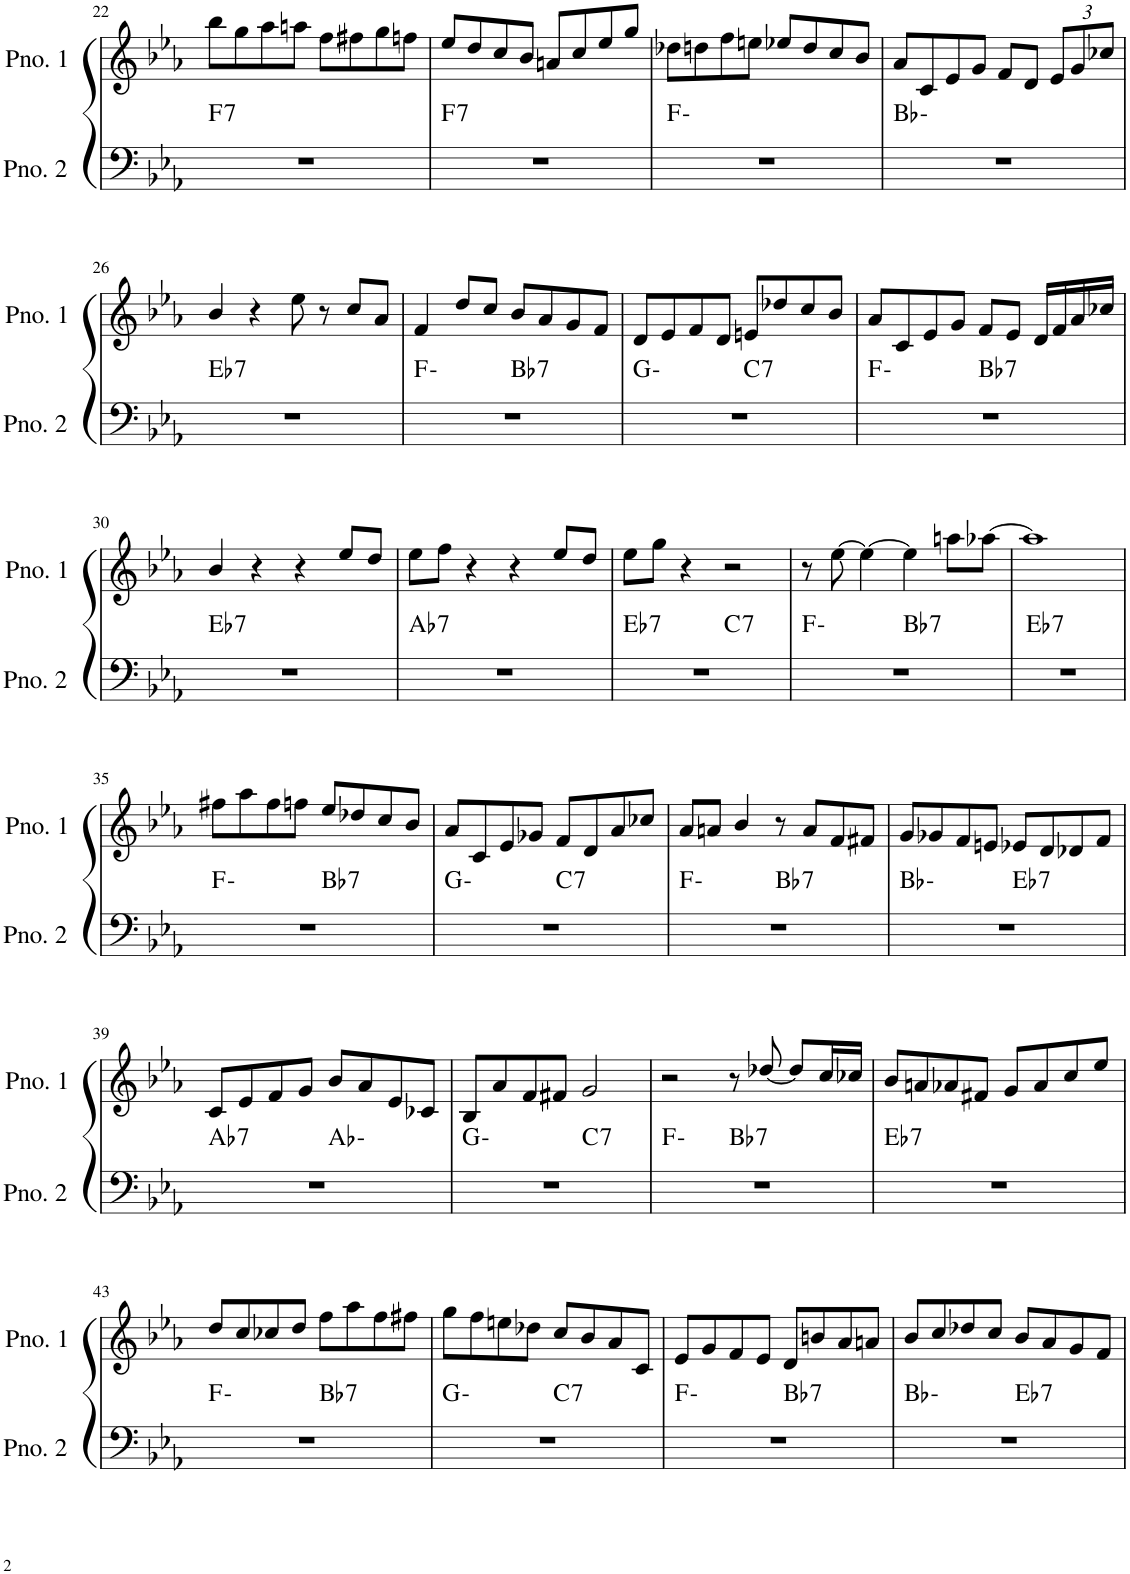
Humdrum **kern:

**kern	**harte	**kern
*part2	*part2	*part1
*staff2	*	*staff1
*I"ピアノ 2	*	*I"ピアノ 1
!!LO:PB:g=z
*clefF4	*	*clefG2
*k[b-e-a-]	*	*k[b-e-a-]
*M4/4	*	*M4/4
=22	=22	=22
!	!LO:H:kt=7	!
1r	F:7	8bb-\L
.	.	8gg\
.	.	8aa-\
.	.	8aan\J
.	.	8ff\L
.	.	8ff#X\
.	.	8gg\
.	.	8ffn\J
=23	=23	=23
!	!LO:H:kt=7	!
1r	F:7	8ee-/L
.	.	8dd/
.	.	8cc/
.	.	8b-/J
.	.	8an/L
.	.	8cc/
.	.	8ee-/
.	.	8gg/J
=24	=24	=24
1r	F:min	8dd-X\L
.	.	8ddn\
.	.	8ff\
.	.	8een\J
.	.	8ee-X/L
.	.	8dd/
.	.	8cc/
.	.	8b-/J
=25	=25	=25
1r	Bb:min	8a-/L
.	.	8c/
.	.	8e-/
.	.	8g/J
.	.	8f/L
.	.	8d/J
*	*	*Xbrackettup
.	.	12e-/L
.	.	12g/
.	.	12cc-X/J
!!LO:LB:g=z
=26	=26	=26
!	!LO:H:kt=7	!
1r	Eb:7	4b-/
.	.	4r
.	.	8ee-\
.	.	8r
.	.	8cc/L
.	.	8a-/J
=27	=27	=27
*^	*	*
1r	2ryy	F:min	4f/
.	.	.	8dd/L
.	.	.	8cc/J
!	!	!LO:H:kt=7	!
.	2ryy	Bb:7	8b-/L
.	.	.	8a-/
.	.	.	8g/
.	.	.	8f/J
=28	=28	=28	=28
1r	2ryy	G:min	8d/L
.	.	.	8e-/
.	.	.	8f/
.	.	.	8d/J
!	!	!LO:H:kt=7	!
.	2ryy	C:7	8en/L
.	.	.	8dd-X/
.	.	.	8cc/
.	.	.	8b-/J
=29	=29	=29	=29
1r	2ryy	F:min	8a-/L
.	.	.	8c/
.	.	.	8e-/
.	.	.	8g/J
!	!	!LO:H:kt=7	!
.	2ryy	Bb:7	8f/L
.	.	.	8e-/J
.	.	.	16d/LL
.	.	.	16f/
.	.	.	16a-/
.	.	.	16cc-X/JJ
!!LO:LB:g=z
=30	=30	=30	=30
!	!	!LO:H:kt=7	!
*v	*v	*	*
1r	Eb:7	4b-/
.	.	4r
.	.	4r
.	.	8ee-/L
.	.	8dd/J
=31	=31	=31
!	!LO:H:kt=7	!
1r	Ab:7	8ee-\L
.	.	8ff\J
.	.	4r
.	.	4r
.	.	8ee-/L
.	.	8dd/J
=32	=32	=32
!	!LO:H:kt=7	!
*^	*	*
1r	2ryy	Eb:7	8ee-\L
.	.	.	8gg\J
.	.	.	4r
!	!	!LO:H:kt=7	!
.	2ryy	C:7	2r
=33	=33	=33	=33
1r	2ryy	F:min	8r
.	.	.	[8ee-\
.	.	.	4ee-\_
!	!	!LO:H:kt=7	!
.	2ryy	Bb:7	4ee-\]
.	.	.	8aan\L
.	.	.	[8aa-X\J
=34	=34	=34	=34
!	!	!LO:H:kt=7	!
*v	*v	*	*
1r	Eb:7	1aa-]
!!LO:LB:g=z
=35	=35	=35
*^	*	*
1r	2ryy	F:min	8ff#X\L
.	.	.	8aa-\
.	.	.	8ff#\
.	.	.	8ffn\J
!	!	!LO:H:kt=7	!
.	2ryy	Bb:7	8ee-/L
.	.	.	8dd-X/
.	.	.	8cc/
.	.	.	8b-/J
=36	=36	=36	=36
1r	2ryy	G:min	8a-/L
.	.	.	8c/
.	.	.	8e-/
.	.	.	8g-X/J
!	!	!LO:H:kt=7	!
.	2ryy	C:7	8f/L
.	.	.	8d/
.	.	.	8a-/
.	.	.	8cc-X/J
=37	=37	=37	=37
1r	2ryy	F:min	8a-/L
.	.	.	8an/J
.	.	.	4b-/
!	!	!LO:H:kt=7	!
.	2ryy	Bb:7	8r
.	.	.	8a/L
.	.	.	8f/
.	.	.	8f#X/J
=38	=38	=38	=38
1r	2ryy	Bb:min	8g/L
.	.	.	8g-X/
.	.	.	8f/
.	.	.	8en/J
!	!	!LO:H:kt=7	!
.	2ryy	Eb:7	8e-X/L
.	.	.	8d/
.	.	.	8d-X/
.	.	.	8f/J
!!LO:LB:g=z
=39	=39	=39	=39
!	!	!LO:H:kt=7	!
1r	2ryy	Ab:7	8c/L
.	.	.	8e-/
.	.	.	8f/
.	.	.	8g/J
.	2ryy	Ab:min	8b-/L
.	.	.	8a-/
.	.	.	8e-/
.	.	.	8c-X/J
=40	=40	=40	=40
1r	2ryy	G:min	8B-/L
.	.	.	8a-/
.	.	.	8f/
.	.	.	8f#X/J
!	!	!LO:H:kt=7	!
.	2ryy	C:7	2g/
=41	=41	=41	=41
1r	2ryy	F:min	2r
!	!	!LO:H:kt=7	!
.	2ryy	Bb:7	8r
.	.	.	[8dd-X/
.	.	.	8dd-/L]
.	.	.	16cc/L
.	.	.	16cc-X/JJ
=42	=42	=42	=42
!	!	!LO:H:kt=7	!
*v	*v	*	*
1r	Eb:7	8b-/L
.	.	8an/
.	.	8a-X/
.	.	8f#X/J
.	.	8g/L
.	.	8a-/
.	.	8cc/
.	.	8ee-/J
!!LO:LB:g=z
=43	=43	=43
*^	*	*
1r	2ryy	F:min	8dd/L
.	.	.	8cc/
.	.	.	8cc-X/
.	.	.	8dd/J
!	!	!LO:H:kt=7	!
.	2ryy	Bb:7	8ff\L
.	.	.	8aa-\
.	.	.	8ff\
.	.	.	8ff#X\J
=44	=44	=44	=44
1r	2ryy	G:min	8gg\L
.	.	.	8ff\
.	.	.	8een\
.	.	.	8dd-X\J
!	!	!LO:H:kt=7	!
.	2ryy	C:7	8cc/L
.	.	.	8b-/
.	.	.	8a-/
.	.	.	8c/J
=45	=45	=45	=45
1r	2ryy	F:min	8e-/L
.	.	.	8g/
.	.	.	8f/
.	.	.	8e-/J
!	!	!LO:H:kt=7	!
.	2ryy	Bb:7	8d/L
.	.	.	8bn/
.	.	.	8a-/
.	.	.	8an/J
=46	=46	=46	=46
1r	2ryy	Bb:min	8b-/L
.	.	.	8cc/
.	.	.	8dd-X/
.	.	.	8cc/J
!	!	!LO:H:kt=7	!
.	2ryy	Eb:7	8b-/L
.	.	.	8a-/
.	.	.	8g/
.	.	.	8f/J
*v	*v	*	*
=	=	=
*-	*-	*-
